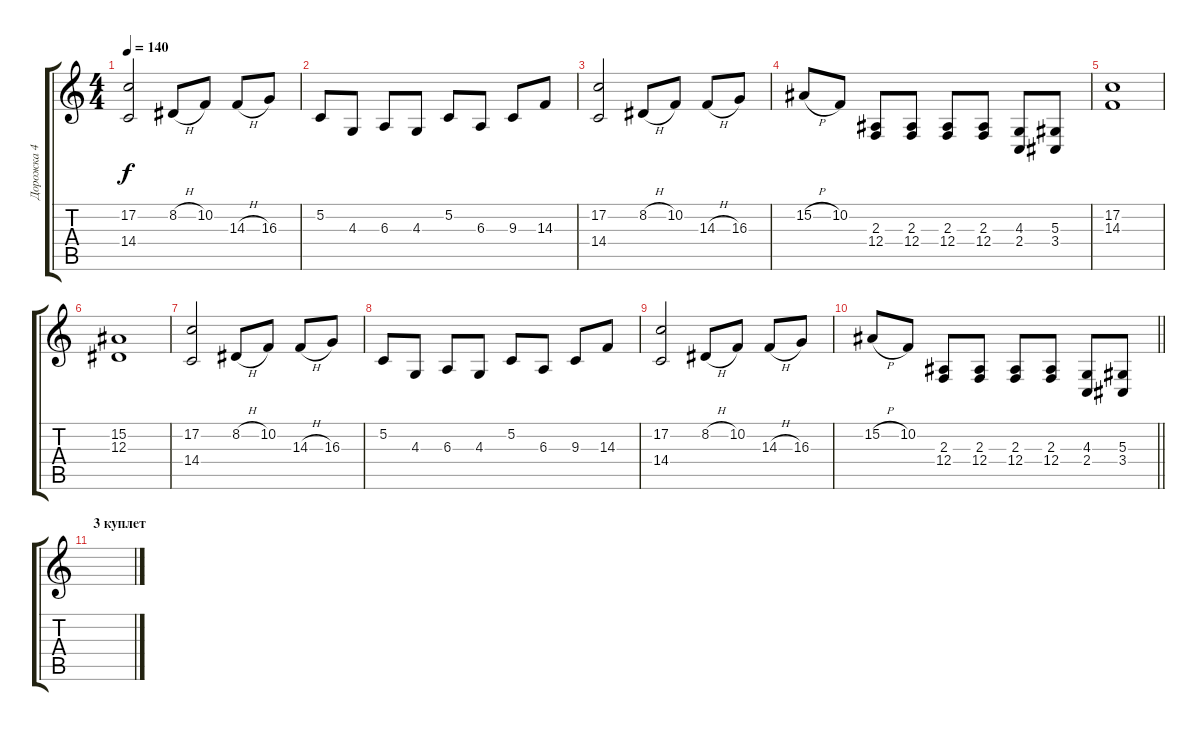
\track ("Дорожка 4" "Дорожка 4") {instrument tremolostrings}
\staff {score tabs}
\tuning (C4 G3 Eb3 Bb2 F2 C2) {hide}
\ts (4 4)
\tempo 140
\clef g2
\ks c
(17.2 14.4).2{dy f} 8.2{h}.8 10.2.8 14.3{h}.8 16.3.8 |
5.2.8 4.3.8 6.3.8 4.3.8 5.2.8 6.3.8 9.3.8 14.3.8 |
(17.2 14.4).2 8.2{h}.8 10.2.8 14.3{h}.8 16.3.8 |
15.2{h}.8 10.2.8 (2.3 12.4).8 (2.3 12.4).8 (2.3 12.4).8 (2.3 12.4).8 (4.3 2.4).8 (5.3 3.4).8 |
(17.2 14.3).1 |
(15.2 12.3).1 |
(17.2 14.4).2 8.2{h}.8 10.2.8 14.3{h}.8 16.3.8 |
5.2.8 4.3.8 6.3.8 4.3.8 5.2.8 6.3.8 9.3.8 14.3.8 |
(17.2 14.4).2 8.2{h}.8 10.2.8 14.3{h}.8 16.3.8 |
\barLineRight lightlight
15.2{h}.8 10.2.8 (2.3 12.4).8 (2.3 12.4).8 (2.3 12.4).8 (2.3 12.4).8 (4.3 2.4).8 (5.3 3.4).8 |
\section ("" "3 куплет")
